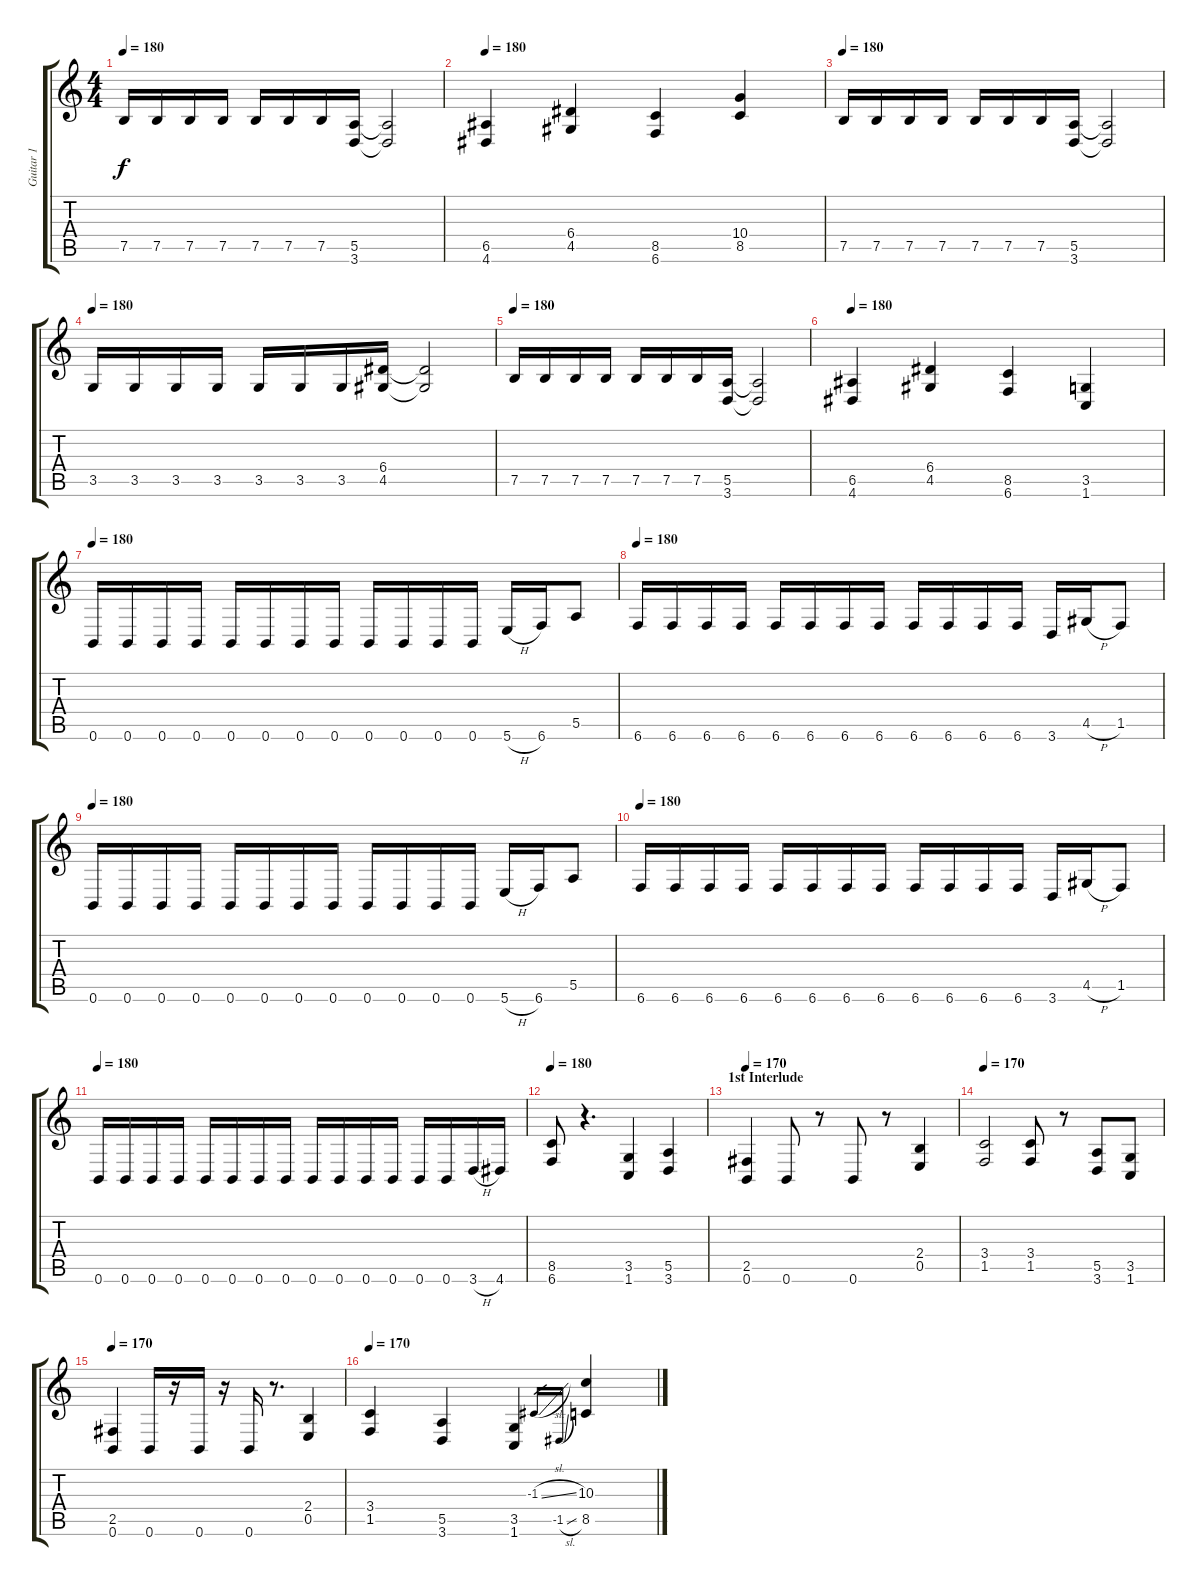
\track ("Guitar 1" "Guitar 1") {instrument distortionguitar}
\staff {score tabs}
\tuning (B3 Gb3 D3 A2 E2 B1) {hide}
\ts (4 4)
\tempo 180
\clef g2
\ks c
7.5.16{dy f} 7.5.16 7.5.16 7.5.16 7.5.16 7.5.16 7.5.16 (5.5 3.6).16 (5.5{t} 3.6{t}).2 |
\tempo 180
(6.5 4.6).4 (6.4 4.5).4 (8.5 6.6).4 (10.4 8.5).4 |
\tempo 180
7.5.16 7.5.16 7.5.16 7.5.16 7.5.16 7.5.16 7.5.16 (5.5 3.6).16 (5.5{t} 3.6{t}).2 |
\tempo 180
3.5.16 3.5.16 3.5.16 3.5.16 3.5.16 3.5.16 3.5.16 (6.4 4.5).16 (6.4{t} 4.5{t}).2 |
\tempo 180
7.5.16 7.5.16 7.5.16 7.5.16 7.5.16 7.5.16 7.5.16 (5.5 3.6).16 (5.5{t} 3.6{t}).2 |
\tempo 180
(6.5 4.6).4 (6.4 4.5).4 (8.5 6.6).4 (3.5 1.6).4 |
\tempo 180
0.6.16 0.6.16 0.6.16 0.6.16 0.6.16 0.6.16 0.6.16 0.6.16 0.6.16 0.6.16 0.6.16 0.6.16 5.6{h}.16 6.6.16 5.5.8 |
\tempo 180
6.6.16 6.6.16 6.6.16 6.6.16 6.6.16 6.6.16 6.6.16 6.6.16 6.6.16 6.6.16 6.6.16 6.6.16 3.6.16 4.5{h}.16 1.5.8 |
\tempo 180
0.6.16 0.6.16 0.6.16 0.6.16 0.6.16 0.6.16 0.6.16 0.6.16 0.6.16 0.6.16 0.6.16 0.6.16 5.6{h}.16 6.6.16 5.5.8 |
\tempo 180
6.6.16 6.6.16 6.6.16 6.6.16 6.6.16 6.6.16 6.6.16 6.6.16 6.6.16 6.6.16 6.6.16 6.6.16 3.6.16 4.5{h}.16 1.5.8 |
\tempo 180
0.6.16 0.6.16 0.6.16 0.6.16 0.6.16 0.6.16 0.6.16 0.6.16 0.6.16 0.6.16 0.6.16 0.6.16 0.6.16 0.6.16 3.6{h}.16 4.6.16 |
\tempo 180
(8.5 6.6).8 r.4{d} (3.5 1.6).4 (5.5 3.6).4 |
\section ("" "1st Interlude")
\tempo 170
(2.5 0.6).4 0.6.8 r.8 0.6.8 r.8 (2.4 0.5).4 |
\tempo 170
(3.4 1.5).2 (3.4 1.5).8 r.8 (5.5 3.6).8 (3.5 1.6).8 |
\tempo 170
(2.5 0.6).4 0.6.16 r.16 0.6.16 r.16 0.6.16 r.8{d} (2.4 0.5).4 |
\tempo 170
(3.4 1.5).4 (5.5 3.6).4 (3.5 1.6).4 -1.3{sl}.16{gr} -1.5{sl}.16{gr} (10.3 8.5).4
